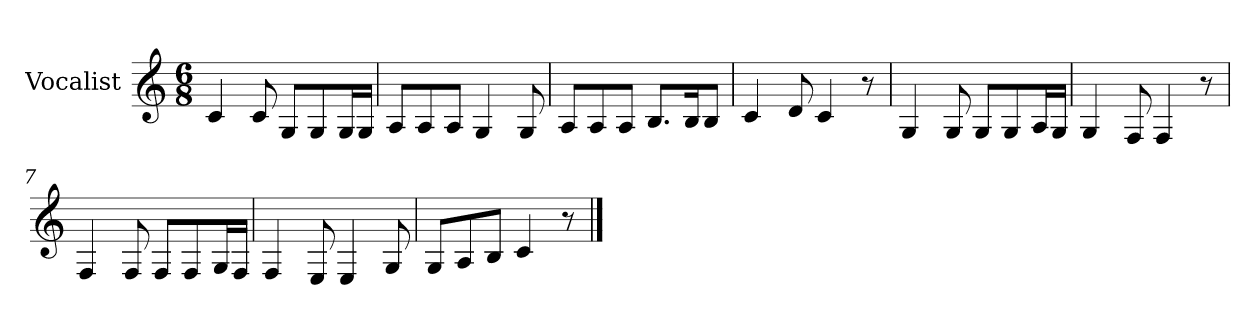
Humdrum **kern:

**kern
*part1
*staff1
*I"Vocalist
*k[]
*C:
*M6/8
=1
4c
8c
8GL
8G
16GL
16GJJ
=2
8AL
8A
8AJ
4G
8G
=3
8AL
8A
8AJ
8.BL
16BK
8BJ
=4
4c
8d
4c
8r
=5
4G
8G
8GL
8G
16AL
16GJJ
=6
4G
8F
4F
8r
=7
4F
8F
8FL
8F
16GL
16FJJ
=8
4F
8E
4E
8G
=9
8GL
8A
8BJ
4c
8r
==
*-
